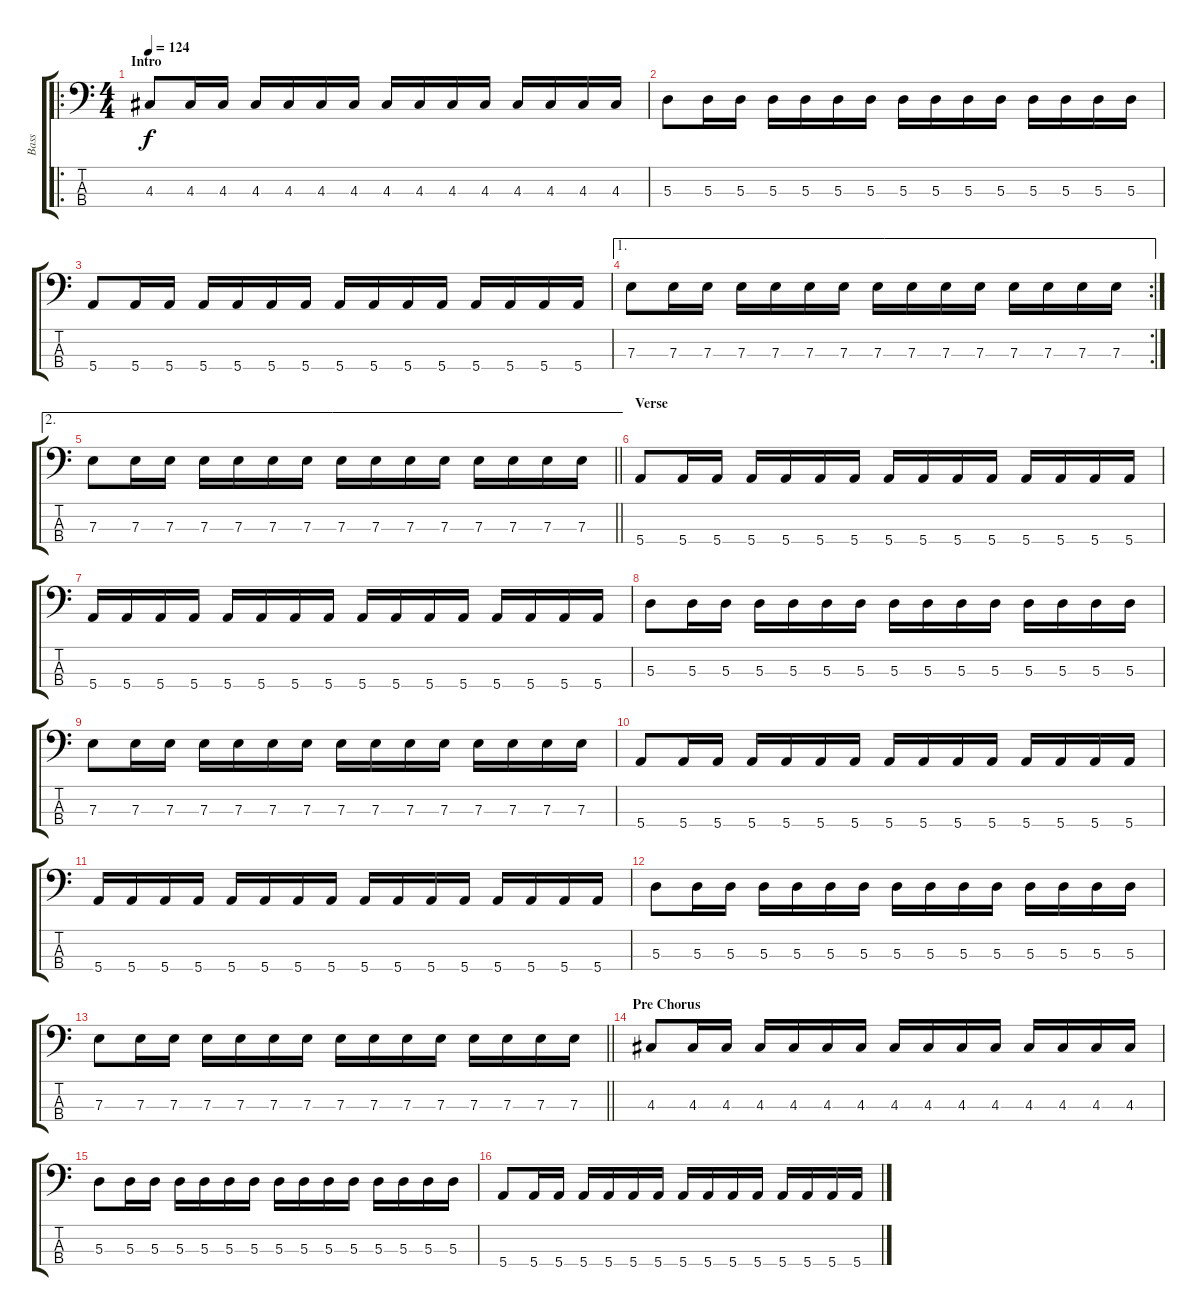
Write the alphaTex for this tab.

\track ("Bass" "Bass") {instrument slapbass2}
\staff {score tabs}
\tuning (G2 D2 A1 E1) {hide}
\ro
\ts (4 4)
\section ("" "Intro")
\tempo 124
\clef f4
\ks c
4.3.8{dy f instrument slapbass2} 4.3.16 4.3.16 4.3.16 4.3.16 4.3.16 4.3.16 4.3.16 4.3.16 4.3.16 4.3.16 4.3.16 4.3.16 4.3.16 4.3.16 |
5.3.8 5.3.16 5.3.16 5.3.16 5.3.16 5.3.16 5.3.16 5.3.16 5.3.16 5.3.16 5.3.16 5.3.16 5.3.16 5.3.16 5.3.16 |
5.4.8 5.4.16 5.4.16 5.4.16 5.4.16 5.4.16 5.4.16 5.4.16 5.4.16 5.4.16 5.4.16 5.4.16 5.4.16 5.4.16 5.4.16 |
\ae 1
\rc 2
7.3.8 7.3.16 7.3.16 7.3.16 7.3.16 7.3.16 7.3.16 7.3.16 7.3.16 7.3.16 7.3.16 7.3.16 7.3.16 7.3.16 7.3.16 |
\ae 2
\barLineRight lightlight
7.3.8 7.3.16 7.3.16 7.3.16 7.3.16 7.3.16 7.3.16 7.3.16 7.3.16 7.3.16 7.3.16 7.3.16 7.3.16 7.3.16 7.3.16 |
\section ("" "Verse")
5.4.8 5.4.16 5.4.16 5.4.16 5.4.16 5.4.16 5.4.16 5.4.16 5.4.16 5.4.16 5.4.16 5.4.16 5.4.16 5.4.16 5.4.16 |
5.4.16 5.4.16 5.4.16 5.4.16 5.4.16 5.4.16 5.4.16 5.4.16 5.4.16 5.4.16 5.4.16 5.4.16 5.4.16 5.4.16 5.4.16 5.4.16 |
5.3.8 5.3.16 5.3.16 5.3.16 5.3.16 5.3.16 5.3.16 5.3.16 5.3.16 5.3.16 5.3.16 5.3.16 5.3.16 5.3.16 5.3.16 |
7.3.8 7.3.16 7.3.16 7.3.16 7.3.16 7.3.16 7.3.16 7.3.16 7.3.16 7.3.16 7.3.16 7.3.16 7.3.16 7.3.16 7.3.16 |
5.4.8 5.4.16 5.4.16 5.4.16 5.4.16 5.4.16 5.4.16 5.4.16 5.4.16 5.4.16 5.4.16 5.4.16 5.4.16 5.4.16 5.4.16 |
5.4.16 5.4.16 5.4.16 5.4.16 5.4.16 5.4.16 5.4.16 5.4.16 5.4.16 5.4.16 5.4.16 5.4.16 5.4.16 5.4.16 5.4.16 5.4.16 |
5.3.8 5.3.16 5.3.16 5.3.16 5.3.16 5.3.16 5.3.16 5.3.16 5.3.16 5.3.16 5.3.16 5.3.16 5.3.16 5.3.16 5.3.16 |
\barLineRight lightlight
7.3.8 7.3.16 7.3.16 7.3.16 7.3.16 7.3.16 7.3.16 7.3.16 7.3.16 7.3.16 7.3.16 7.3.16 7.3.16 7.3.16 7.3.16 |
\section ("" "Pre Chorus")
4.3.8 4.3.16 4.3.16 4.3.16 4.3.16 4.3.16 4.3.16 4.3.16 4.3.16 4.3.16 4.3.16 4.3.16 4.3.16 4.3.16 4.3.16 |
5.3.8 5.3.16 5.3.16 5.3.16 5.3.16 5.3.16 5.3.16 5.3.16 5.3.16 5.3.16 5.3.16 5.3.16 5.3.16 5.3.16 5.3.16 |
5.4.8 5.4.16 5.4.16 5.4.16 5.4.16 5.4.16 5.4.16 5.4.16 5.4.16 5.4.16 5.4.16 5.4.16 5.4.16 5.4.16 5.4.16
